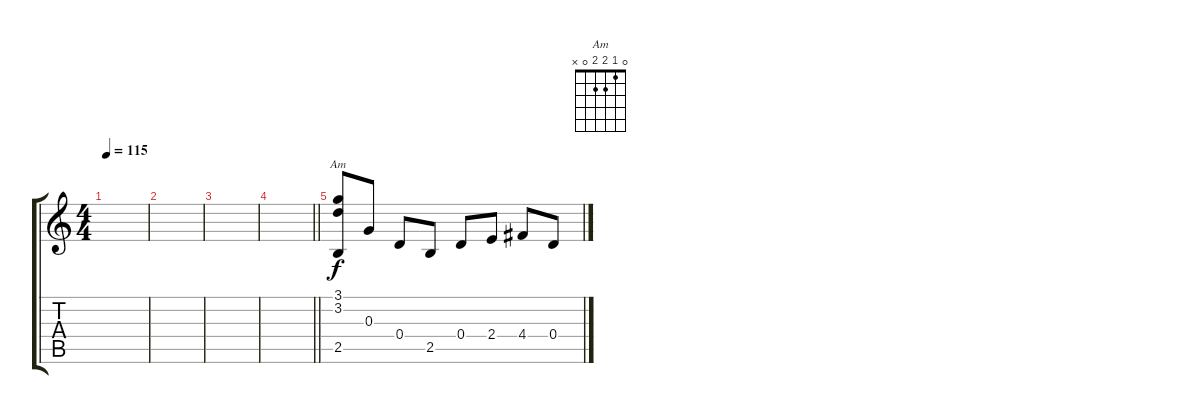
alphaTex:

\track "" {instrument electricguitarjazz}
\staff {score tabs}
\tuning (E4 B3 G3 D3 A2 E2) {hide}
\chord ("Am" 0 1 2 2 0 x)
\ts (4 4)
\tempo 115
\clef g2
\ks c
|
|
|
\barLineRight lightlight
|
\section ("" "")
(3.1 3.2 2.5).8{ch "Am"} 0.3.8 0.4.8 2.5.8 0.4.8 2.4.8 4.4.8 0.4.8
